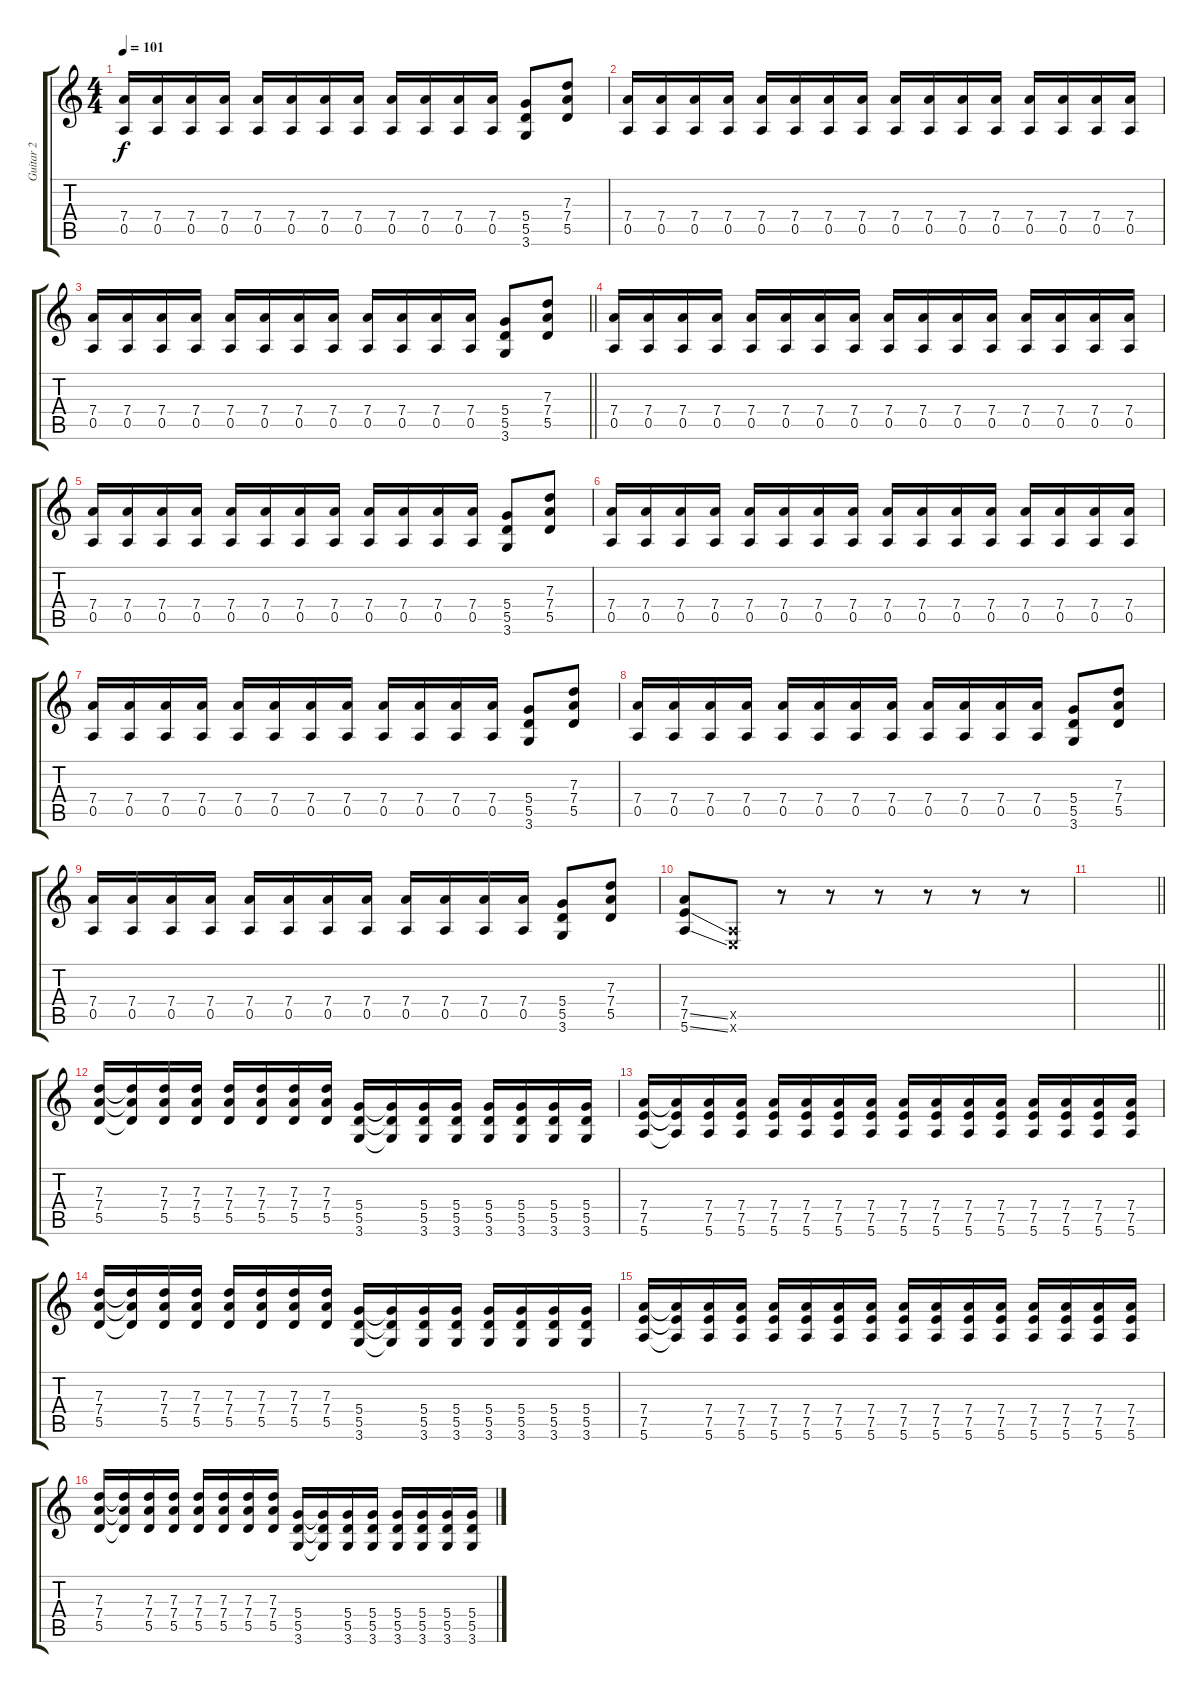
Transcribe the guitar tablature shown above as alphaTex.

\track ("Guitar 2" "Guitar 2") {instrument overdrivenguitar}
\staff {score tabs}
\tuning (E4 B3 G3 D3 A2 E2) {hide}
\ts (4 4)
\tempo 101
\clef g2
\ks c
(7.4 0.5).16{dy f} (7.4 0.5).16 (7.4 0.5).16 (7.4 0.5).16 (7.4 0.5).16 (7.4 0.5).16 (7.4 0.5).16 (7.4 0.5).16 (7.4 0.5).16 (7.4 0.5).16 (7.4 0.5).16 (7.4 0.5).16 (5.4 5.5 3.6).8 (7.3 7.4 5.5).8 |
(7.4 0.5).16 (7.4 0.5).16 (7.4 0.5).16 (7.4 0.5).16 (7.4 0.5).16 (7.4 0.5).16 (7.4 0.5).16 (7.4 0.5).16 (7.4 0.5).16 (7.4 0.5).16 (7.4 0.5).16 (7.4 0.5).16 (7.4 0.5).16 (7.4 0.5).16 (7.4 0.5).16 (7.4 0.5).16 |
\barLineRight lightlight
(7.4 0.5).16 (7.4 0.5).16 (7.4 0.5).16 (7.4 0.5).16 (7.4 0.5).16 (7.4 0.5).16 (7.4 0.5).16 (7.4 0.5).16 (7.4 0.5).16 (7.4 0.5).16 (7.4 0.5).16 (7.4 0.5).16 (5.4 5.5 3.6).8 (7.3 7.4 5.5).8 |
(7.4 0.5).16 (7.4 0.5).16 (7.4 0.5).16 (7.4 0.5).16 (7.4 0.5).16 (7.4 0.5).16 (7.4 0.5).16 (7.4 0.5).16 (7.4 0.5).16 (7.4 0.5).16 (7.4 0.5).16 (7.4 0.5).16 (7.4 0.5).16 (7.4 0.5).16 (7.4 0.5).16 (7.4 0.5).16 |
(7.4 0.5).16 (7.4 0.5).16 (7.4 0.5).16 (7.4 0.5).16 (7.4 0.5).16 (7.4 0.5).16 (7.4 0.5).16 (7.4 0.5).16 (7.4 0.5).16 (7.4 0.5).16 (7.4 0.5).16 (7.4 0.5).16 (5.4 5.5 3.6).8 (7.3 7.4 5.5).8 |
(7.4 0.5).16 (7.4 0.5).16 (7.4 0.5).16 (7.4 0.5).16 (7.4 0.5).16 (7.4 0.5).16 (7.4 0.5).16 (7.4 0.5).16 (7.4 0.5).16 (7.4 0.5).16 (7.4 0.5).16 (7.4 0.5).16 (7.4 0.5).16 (7.4 0.5).16 (7.4 0.5).16 (7.4 0.5).16 |
(7.4 0.5).16 (7.4 0.5).16 (7.4 0.5).16 (7.4 0.5).16 (7.4 0.5).16 (7.4 0.5).16 (7.4 0.5).16 (7.4 0.5).16 (7.4 0.5).16 (7.4 0.5).16 (7.4 0.5).16 (7.4 0.5).16 (5.4 5.5 3.6).8 (7.3 7.4 5.5).8 |
(7.4 0.5).16 (7.4 0.5).16 (7.4 0.5).16 (7.4 0.5).16 (7.4 0.5).16 (7.4 0.5).16 (7.4 0.5).16 (7.4 0.5).16 (7.4 0.5).16 (7.4 0.5).16 (7.4 0.5).16 (7.4 0.5).16 (5.4 5.5 3.6).8 (7.3 7.4 5.5).8 |
(7.4 0.5).16 (7.4 0.5).16 (7.4 0.5).16 (7.4 0.5).16 (7.4 0.5).16 (7.4 0.5).16 (7.4 0.5).16 (7.4 0.5).16 (7.4 0.5).16 (7.4 0.5).16 (7.4 0.5).16 (7.4 0.5).16 (5.4 5.5 3.6).8 (7.3 7.4 5.5).8 |
(7.4 7.5{ss} 5.6{ss}).8 (0.5{x} 0.6{x}).8 r.8 r.8 r.8 r.8 r.8 r.8 |
\barLineRight lightlight
|
(7.3 7.4 5.5).16 (7.3{t} 7.4{t} 5.5{t}).16 (7.3 7.4 5.5).16 (7.3 7.4 5.5).16 (7.3 7.4 5.5).16 (7.3 7.4 5.5).16 (7.3 7.4 5.5).16 (7.3 7.4 5.5).16 (5.4 5.5 3.6).16 (5.4{t} 5.5{t} 3.6{t}).16 (5.4 5.5 3.6).16 (5.4 5.5 3.6).16 (5.4 5.5 3.6).16 (5.4 5.5 3.6).16 (5.4 5.5 3.6).16 (5.4 5.5 3.6).16 |
(7.4 7.5 5.6).16 (7.4{t} 7.5{t} 5.6{t}).16 (7.4 7.5 5.6).16 (7.4 7.5 5.6).16 (7.4 7.5 5.6).16 (7.4 7.5 5.6).16 (7.4 7.5 5.6).16 (7.4 7.5 5.6).16 (7.4 7.5 5.6).16 (7.4 7.5 5.6).16 (7.4 7.5 5.6).16 (7.4 7.5 5.6).16 (7.4 7.5 5.6).16 (7.4 7.5 5.6).16 (7.4 7.5 5.6).16 (7.4 7.5 5.6).16 |
(7.3 7.4 5.5).16 (7.3{t} 7.4{t} 5.5{t}).16 (7.3 7.4 5.5).16 (7.3 7.4 5.5).16 (7.3 7.4 5.5).16 (7.3 7.4 5.5).16 (7.3 7.4 5.5).16 (7.3 7.4 5.5).16 (5.4 5.5 3.6).16 (5.4{t} 5.5{t} 3.6{t}).16 (5.4 5.5 3.6).16 (5.4 5.5 3.6).16 (5.4 5.5 3.6).16 (5.4 5.5 3.6).16 (5.4 5.5 3.6).16 (5.4 5.5 3.6).16 |
(7.4 7.5 5.6).16 (7.4{t} 7.5{t} 5.6{t}).16 (7.4 7.5 5.6).16 (7.4 7.5 5.6).16 (7.4 7.5 5.6).16 (7.4 7.5 5.6).16 (7.4 7.5 5.6).16 (7.4 7.5 5.6).16 (7.4 7.5 5.6).16 (7.4 7.5 5.6).16 (7.4 7.5 5.6).16 (7.4 7.5 5.6).16 (7.4 7.5 5.6).16 (7.4 7.5 5.6).16 (7.4 7.5 5.6).16 (7.4 7.5 5.6).16 |
(7.3 7.4 5.5).16 (7.3{t} 7.4{t} 5.5{t}).16 (7.3 7.4 5.5).16 (7.3 7.4 5.5).16 (7.3 7.4 5.5).16 (7.3 7.4 5.5).16 (7.3 7.4 5.5).16 (7.3 7.4 5.5).16 (5.4 5.5 3.6).16 (5.4{t} 5.5{t} 3.6{t}).16 (5.4 5.5 3.6).16 (5.4 5.5 3.6).16 (5.4 5.5 3.6).16 (5.4 5.5 3.6).16 (5.4 5.5 3.6).16 (5.4 5.5 3.6).16
